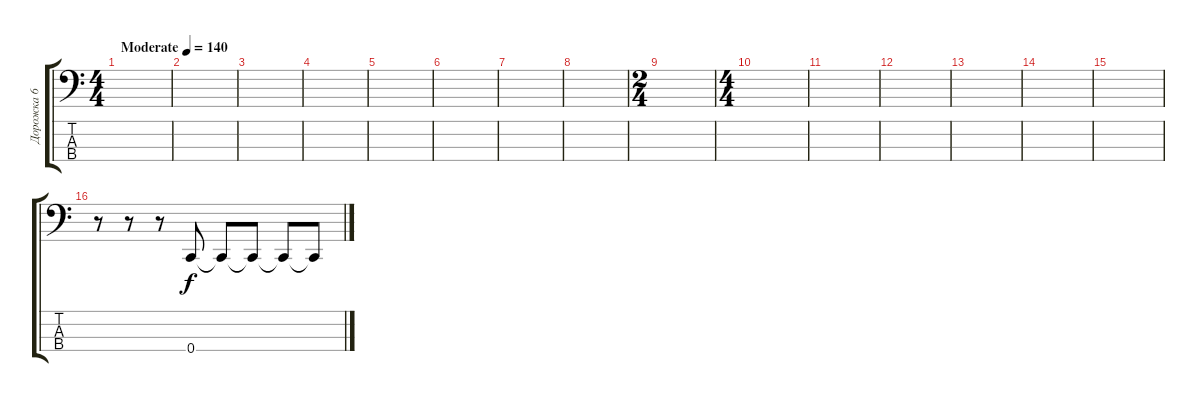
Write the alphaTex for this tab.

\track ("Дорожка 6" "Дорожка 6") {instrument electricbassfinger}
\staff {score tabs}
\tuning (Eb2 Bb1 F1 C1) {hide}
\ts (4 4)
\tempo (140 "Moderate")
\clef f4
\ks c
|
|
|
|
|
|
|
|
\ts (2 4)
|
\ts (4 4)
|
|
|
|
|
|
r.8 r.8 r.8 0.4.8 0.4{t}.8 0.4{t}.8 0.4{t}.8 0.4{t}.8
